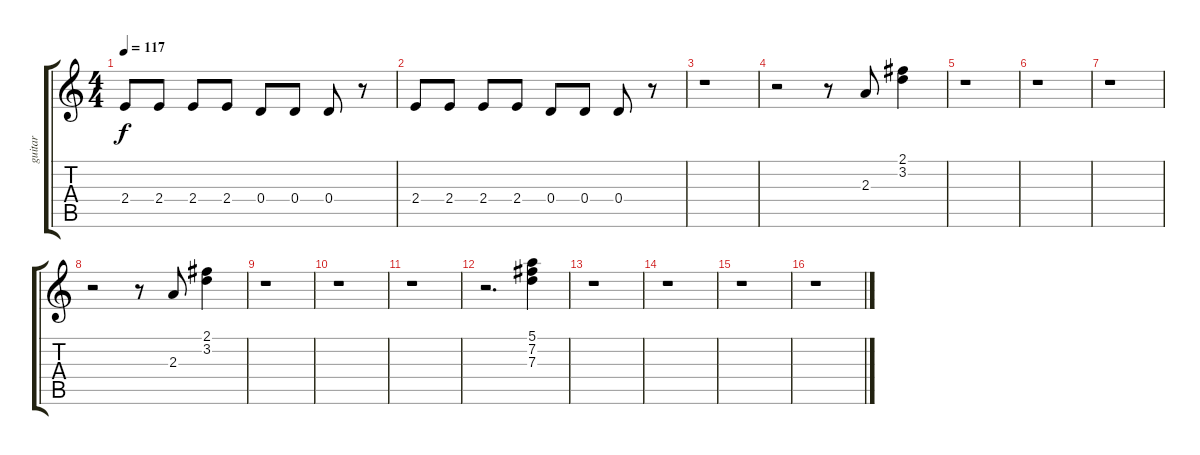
\track ("guitar" "guitar") {instrument electricguitarclean}
\staff {score tabs}
\tuning (E4 B3 G3 D3 A2 E2) {hide}
\ts (4 4)
\tempo 117
\clef g2
\ks c
2.4.8{dy f} 2.4.8 2.4.8 2.4.8 0.4.8 0.4.8 0.4.8 r.8 |
2.4.8 2.4.8 2.4.8 2.4.8 0.4.8 0.4.8 0.4.8 r.8 |
r.1 |
r.2 r.8 2.3.8 (2.1 3.2).4 |
r.1 |
r.1 |
r.1 |
r.2 r.8 2.3.8 (2.1 3.2).4 |
r.1 |
r.1 |
r.1 |
r.2{d} (5.1 7.2 7.3).4 |
r.1 |
r.1 |
r.1 |
r.1
